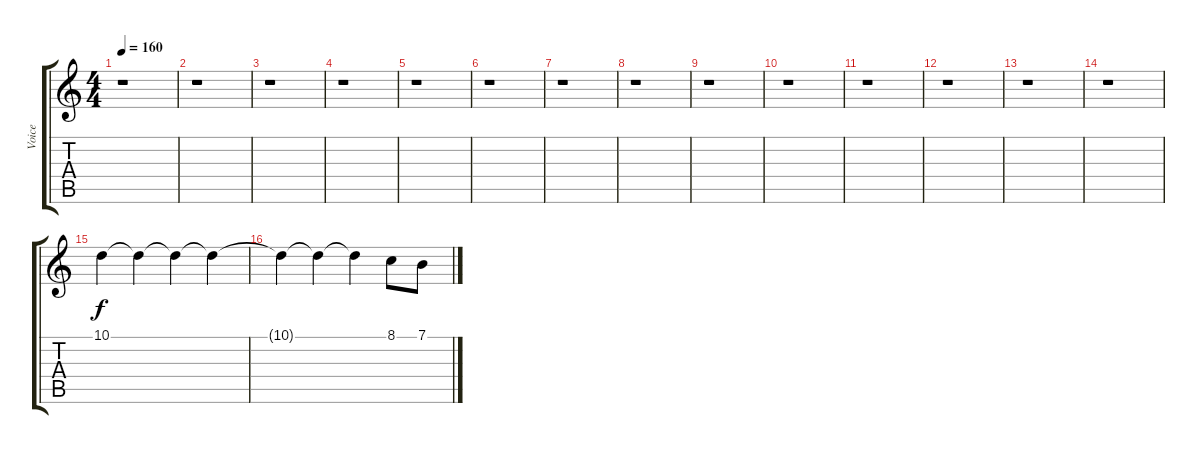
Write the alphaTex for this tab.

\track ("Voice" "Voice") {instrument voiceoohs}
\staff {score tabs}
\tuning (E4 B3 G3 D3 A2 E2) {hide}
\ts (4 4)
\tempo 160
\clef g2
\ks c
r.1{dy f} |
r.1 |
r.1 |
r.1 |
r.1 |
r.1 |
r.1 |
r.1 |
r.1 |
r.1 |
r.1 |
r.1 |
r.1 |
r.1 |
10.1.4 10.1{t}.4 10.1{t}.4 10.1{t}.4 |
10.1{t}.4 10.1{t}.4 10.1{t}.4 8.1.8 7.1.8
